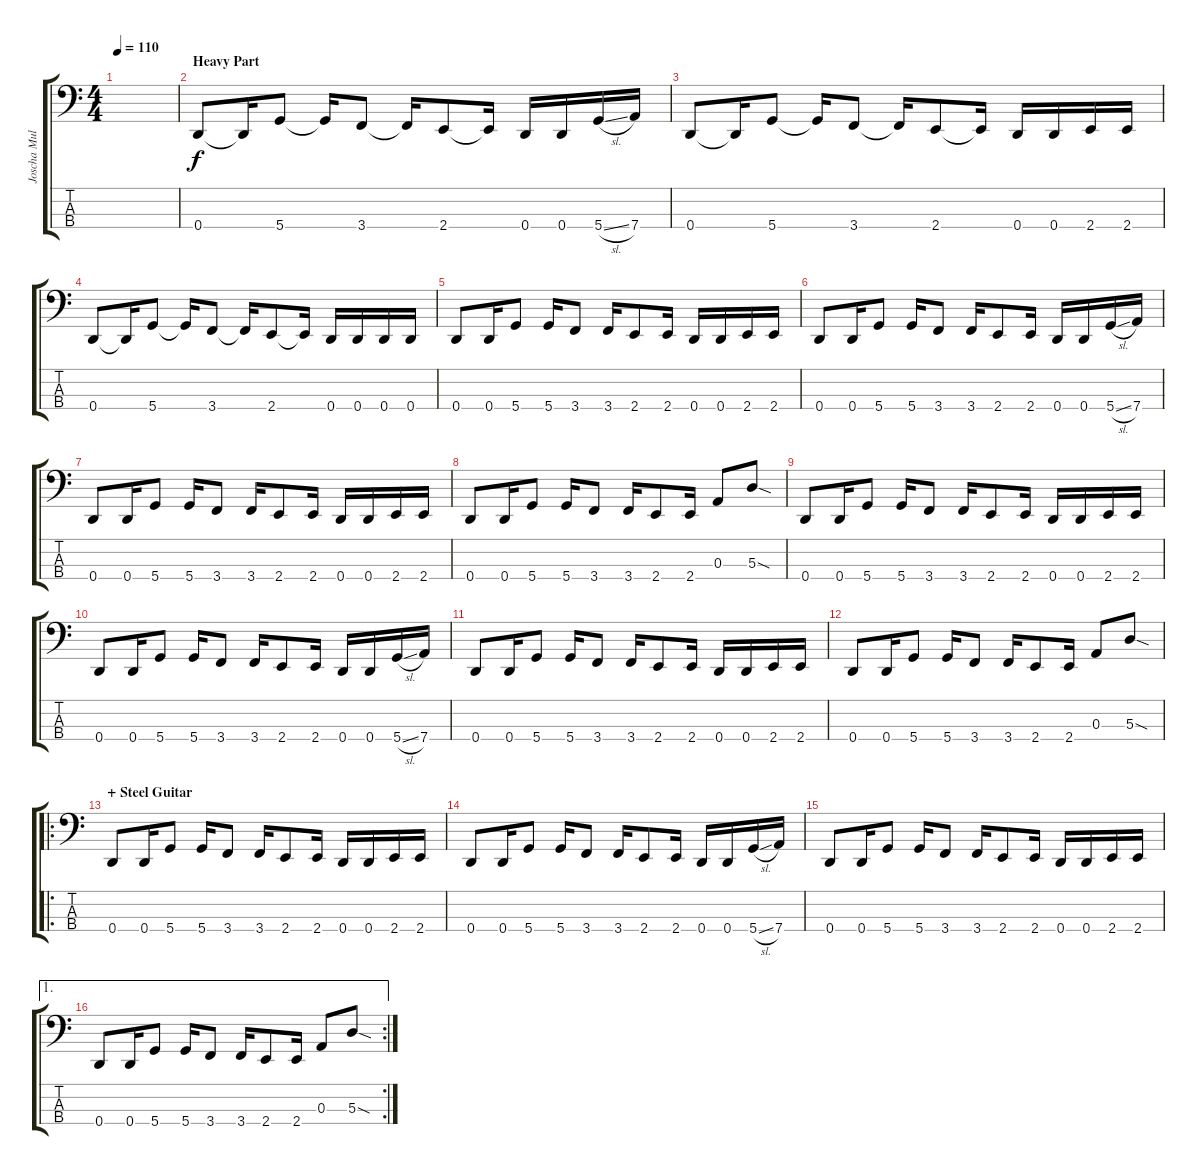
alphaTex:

\track ("Joscha Mulorz" "Joscha Mul") {instrument slapbass2}
\staff {score tabs}
\tuning (G2 D2 A1 D1) {hide}
\ts (4 4)
\tempo 110
\clef f4
\ks c
|
\section ("" "Heavy Part")
0.4.8 0.4{t}.16 5.4.8 5.4{t}.16 3.4.8 3.4{t}.16 2.4.8 2.4{t}.16 0.4.16 0.4.16 5.4{sl}.16 7.4.16 |
0.4.8 0.4{t}.16 5.4.8 5.4{t}.16 3.4.8 3.4{t}.16 2.4.8 2.4{t}.16 0.4.16 0.4.16 2.4.16 2.4.16 |
0.4.8 0.4{t}.16 5.4.8 5.4{t}.16 3.4.8 3.4{t}.16 2.4.8 2.4{t}.16 0.4.16 0.4.16 0.4.16 0.4.16 |
0.4.8 0.4.16 5.4.8 5.4.16 3.4.8 3.4.16 2.4.8 2.4.16 0.4.16 0.4.16 2.4.16 2.4.16 |
0.4.8 0.4.16 5.4.8 5.4.16 3.4.8 3.4.16 2.4.8 2.4.16 0.4.16 0.4.16 5.4{sl}.16 7.4.16 |
0.4.8 0.4.16 5.4.8 5.4.16 3.4.8 3.4.16 2.4.8 2.4.16 0.4.16 0.4.16 2.4.16 2.4.16 |
0.4.8 0.4.16 5.4.8 5.4.16 3.4.8 3.4.16 2.4.8 2.4.16 0.3.8 5.3{sod}.8 |
0.4.8 0.4.16 5.4.8 5.4.16 3.4.8 3.4.16 2.4.8 2.4.16 0.4.16 0.4.16 2.4.16 2.4.16 |
0.4.8 0.4.16 5.4.8 5.4.16 3.4.8 3.4.16 2.4.8 2.4.16 0.4.16 0.4.16 5.4{sl}.16 7.4.16 |
0.4.8 0.4.16 5.4.8 5.4.16 3.4.8 3.4.16 2.4.8 2.4.16 0.4.16 0.4.16 2.4.16 2.4.16 |
0.4.8 0.4.16 5.4.8 5.4.16 3.4.8 3.4.16 2.4.8 2.4.16 0.3.8 5.3{sod}.8 |
\ro
\section ("" "+ Steel Guitar")
0.4.8 0.4.16 5.4.8 5.4.16 3.4.8 3.4.16 2.4.8 2.4.16 0.4.16 0.4.16 2.4.16 2.4.16 |
0.4.8 0.4.16 5.4.8 5.4.16 3.4.8 3.4.16 2.4.8 2.4.16 0.4.16 0.4.16 5.4{sl}.16 7.4.16 |
0.4.8 0.4.16 5.4.8 5.4.16 3.4.8 3.4.16 2.4.8 2.4.16 0.4.16 0.4.16 2.4.16 2.4.16 |
\ae 1
\rc 2
0.4.8 0.4.16 5.4.8 5.4.16 3.4.8 3.4.16 2.4.8 2.4.16 0.3.8 5.3{sod}.8
